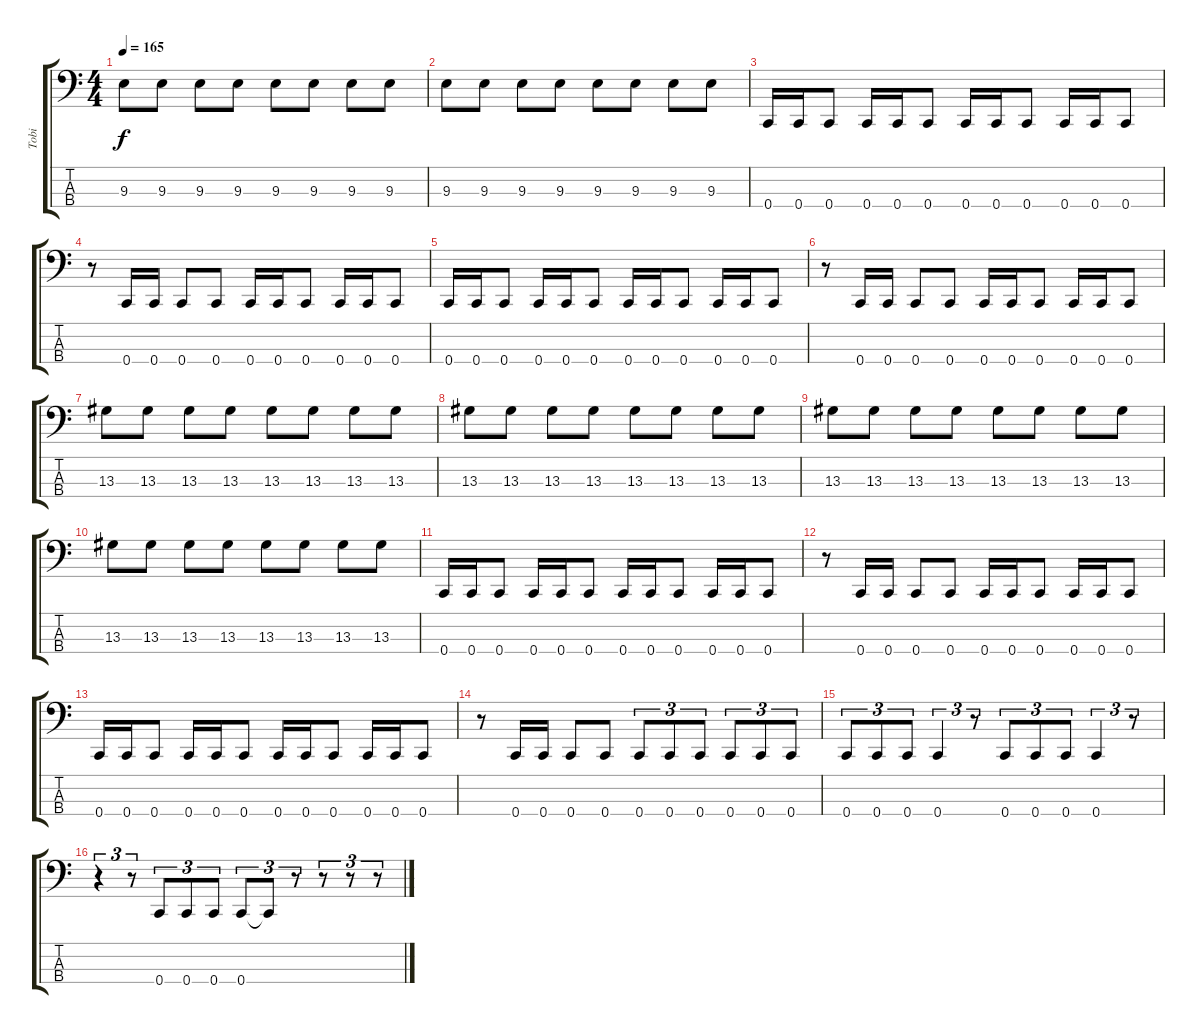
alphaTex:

\track ("Tobi" "Tobi") {instrument electricbasspick}
\staff {score tabs}
\tuning (F2 C2 G1 C1) {hide}
\ts (4 4)
\tempo 165
\clef f4
\ks c
9.3.8{dy f} 9.3.8 9.3.8 9.3.8 9.3.8 9.3.8 9.3.8 9.3.8 |
9.3.8 9.3.8 9.3.8 9.3.8 9.3.8 9.3.8 9.3.8 9.3.8 |
0.4.16 0.4.16 0.4.8 0.4.16 0.4.16 0.4.8 0.4.16 0.4.16 0.4.8 0.4.16 0.4.16 0.4.8 |
r.8 0.4.16 0.4.16 0.4.8 0.4.8 0.4.16 0.4.16 0.4.8 0.4.16 0.4.16 0.4.8 |
0.4.16 0.4.16 0.4.8 0.4.16 0.4.16 0.4.8 0.4.16 0.4.16 0.4.8 0.4.16 0.4.16 0.4.8 |
r.8 0.4.16 0.4.16 0.4.8 0.4.8 0.4.16 0.4.16 0.4.8 0.4.16 0.4.16 0.4.8 |
13.3.8 13.3.8 13.3.8 13.3.8 13.3.8 13.3.8 13.3.8 13.3.8 |
13.3.8 13.3.8 13.3.8 13.3.8 13.3.8 13.3.8 13.3.8 13.3.8 |
13.3.8 13.3.8 13.3.8 13.3.8 13.3.8 13.3.8 13.3.8 13.3.8 |
13.3.8 13.3.8 13.3.8 13.3.8 13.3.8 13.3.8 13.3.8 13.3.8 |
0.4.16 0.4.16 0.4.8 0.4.16 0.4.16 0.4.8 0.4.16 0.4.16 0.4.8 0.4.16 0.4.16 0.4.8 |
r.8 0.4.16 0.4.16 0.4.8 0.4.8 0.4.16 0.4.16 0.4.8 0.4.16 0.4.16 0.4.8 |
0.4.16 0.4.16 0.4.8 0.4.16 0.4.16 0.4.8 0.4.16 0.4.16 0.4.8 0.4.16 0.4.16 0.4.8 |
r.8 0.4.16 0.4.16 0.4.8 0.4.8 0.4.8{tu (3 2)} 0.4.8{tu (3 2)} 0.4.8{tu (3 2)} 0.4.8{tu (3 2)} 0.4.8{tu (3 2)} 0.4.8{tu (3 2)} |
0.4.8{tu (3 2)} 0.4.8{tu (3 2)} 0.4.8{tu (3 2)} 0.4.4{tu (3 2)} r.8{tu (3 2)} 0.4.8{tu (3 2)} 0.4.8{tu (3 2)} 0.4.8{tu (3 2)} 0.4.4{tu (3 2)} r.8{tu (3 2)} |
r.4{tu (3 2)} r.8{tu (3 2)} 0.4.8{tu (3 2)} 0.4.8{tu (3 2)} 0.4.8{tu (3 2)} 0.4.8{tu (3 2)} 0.4{t}.8{tu (3 2)} r.8{tu (3 2)} r.8{tu (3 2)} r.8{tu (3 2)} r.8{tu (3 2)}
